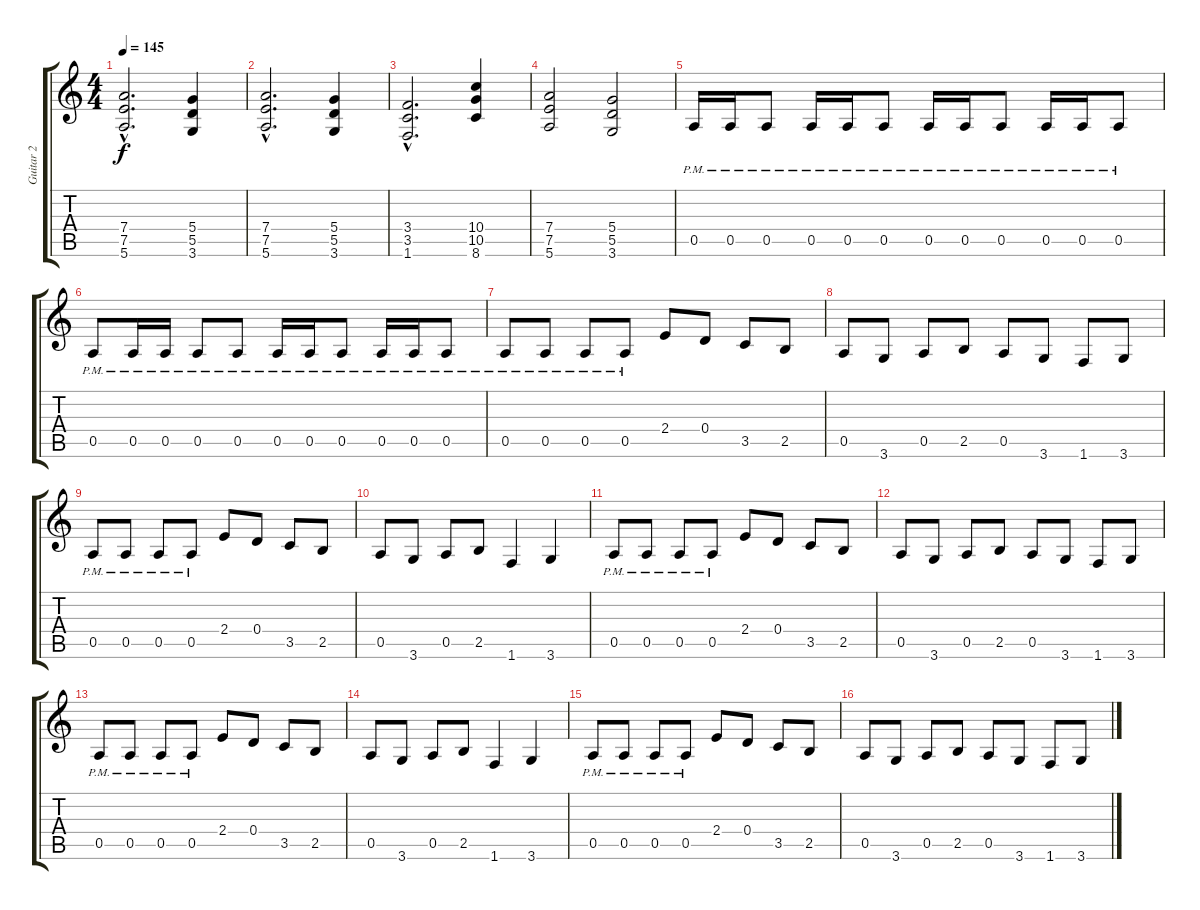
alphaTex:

\track ("Guitar 2" "Guitar 2") {instrument distortionguitar}
\staff {score tabs}
\tuning (E4 B3 G3 D3 A2 E2) {hide}
\ts (4 4)
\tempo 145
\clef g2
\ks c
(7.4{hac} 7.5{hac} 5.6{hac}).2{d dy f} (5.4 5.5 3.6).4 |
(7.4{hac} 7.5{hac} 5.6{hac}).2{d} (5.4 5.5 3.6).4 |
(3.4{hac} 3.5{hac} 1.6{hac}).2{d} (10.4 10.5 8.6).4 |
(7.4 7.5 5.6).2 (5.4 5.5 3.6).2 |
0.5{pm}.16 0.5{pm}.16 0.5{pm}.8 0.5{pm}.16 0.5{pm}.16 0.5{pm}.8 0.5{pm}.16 0.5{pm}.16 0.5{pm}.8 0.5{pm}.16 0.5{pm}.16 0.5{pm}.8 |
0.5{pm}.8 0.5{pm}.16 0.5{pm}.16 0.5{pm}.8 0.5{pm}.8 0.5{pm}.16 0.5{pm}.16 0.5{pm}.8 0.5{pm}.16 0.5{pm}.16 0.5{pm}.8 |
0.5{pm}.8 0.5{pm}.8 0.5{pm}.8 0.5{pm}.8 2.4.8 0.4.8 3.5.8 2.5.8 |
0.5.8 3.6.8 0.5.8 2.5.8 0.5.8 3.6.8 1.6.8 3.6.8 |
0.5{pm}.8 0.5{pm}.8 0.5{pm}.8 0.5{pm}.8 2.4.8 0.4.8 3.5.8 2.5.8 |
0.5.8 3.6.8 0.5.8 2.5.8 1.6.4 3.6.4 |
0.5{pm}.8 0.5{pm}.8 0.5{pm}.8 0.5{pm}.8 2.4.8 0.4.8 3.5.8 2.5.8 |
0.5.8 3.6.8 0.5.8 2.5.8 0.5.8 3.6.8 1.6.8 3.6.8 |
0.5{pm}.8 0.5{pm}.8 0.5{pm}.8 0.5{pm}.8 2.4.8 0.4.8 3.5.8 2.5.8 |
0.5.8 3.6.8 0.5.8 2.5.8 1.6.4 3.6.4 |
0.5{pm}.8 0.5{pm}.8 0.5{pm}.8 0.5{pm}.8 2.4.8 0.4.8 3.5.8 2.5.8 |
0.5.8 3.6.8 0.5.8 2.5.8 0.5.8 3.6.8 1.6.8 3.6.8
